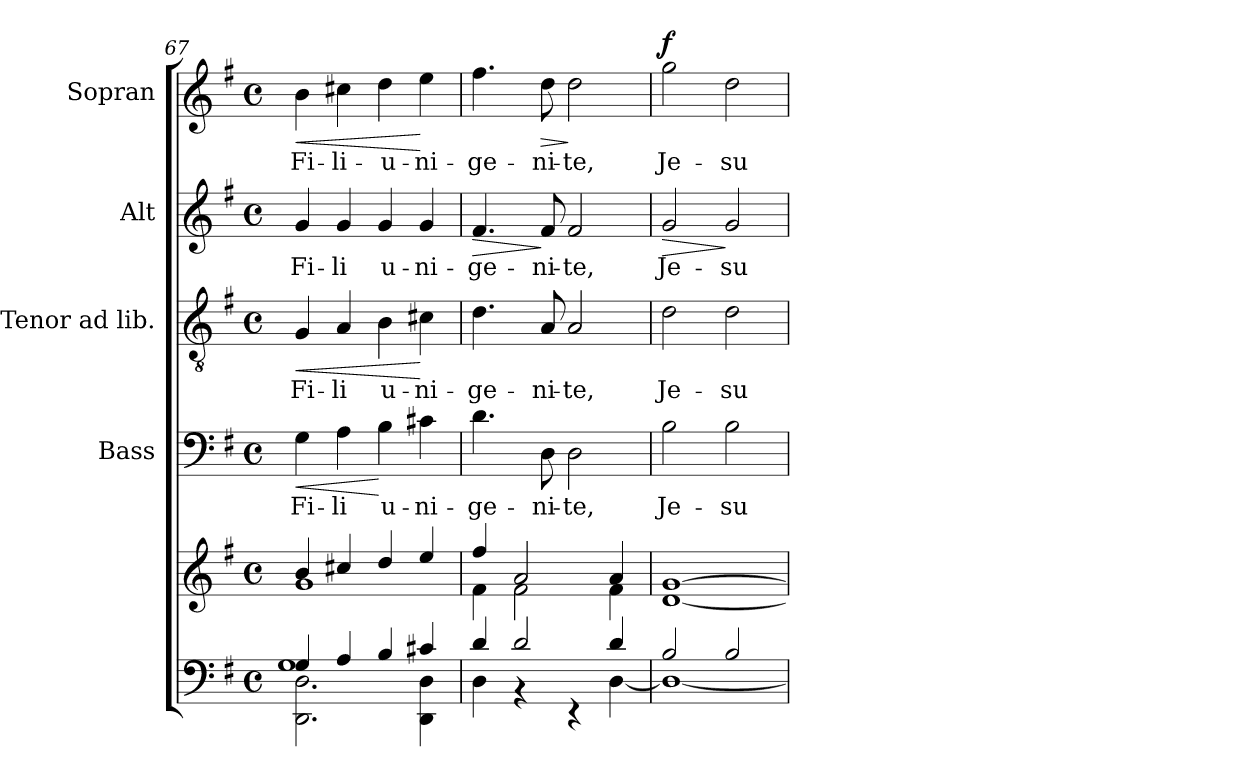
**kern	**kern	**kern	**text	**dynam	**kern	**text	**dynam	**kern	**text	**dynam	**kern	**text	**dynam
*part5	*part5	*part4	*part4	*part4	*part3	*part3	*part3	*part2	*part2	*part2	*part1	*part1	*part1
*staff6	*staff5	*staff4	*staff4	*staff4	*staff3	*staff3	*staff3	*staff2	*staff2	*staff2	*staff1	*staff1	*staff1
*	*	*I"Bass	*	*	*I"Tenor ad lib.	*	*	*I"Alt	*	*	*I"Sopran	*	*
*	*	*I'B.	*	*	*I'T.	*	*	*I'A.	*	*	*I'S.	*	*
!!LO:LB:g=z
*clefF4	*clefG2	*clefF4	*	*	*clefGv2	*	*	*clefG2	*	*	*clefG2	*	*
*k[f#]	*k[f#]	*k[f#]	*	*	*k[f#]	*	*	*k[f#]	*	*	*k[f#]	*	*
*G:	*G:	*G:	*	*	*G:	*	*	*G:	*	*	*G:	*	*
*M4/4	*M4/4	*M4/4	*	*	*M4/4	*	*	*M4/4	*	*	*M4/4	*	*
*met(c)	*met(c)	*met(c)	*	*	*met(c)	*	*	*met(c)	*	*	*met(c)	*	*
=67	=67	=67	=67	=67	=67	=67	=67	=67	=67	=67	=67	=67	=67
*^	*^	*	*	*	*	*	*	*	*	*	*	*	*
*	*^	*	*	*	*	*	*	*	*	*	*	*	*	*	*
!	!	!	!	!	!	!LO:LY:b	!LO:HP:b	!	!LO:LY:b	!LO:HP:b	!	!LO:LY:b	!	!	!LO:LY:b	!LO:HP:b
4G/	2.DD\ 2.D\	1G	4b/	1g	4G\	Fi-	<	4G/	Fi-	<	4g/	Fi-	.	4b\	Fi-	<
!	!	!	!	!	!	!LO:LY:b	!	!	!LO:LY:b	!	!	!LO:LY:b	!	!	!LO:LY:b	!
4A/	.	.	4cc#X/	.	4A\	-li	.	4A/	-li	.	4g/	-li	.	4cc#X\	-li-	.
!	!	!	!	!	!	!LO:LY:b	!	!	!LO:LY:b	!	!	!LO:LY:b	!	!	!LO:LY:b	!
4B/	.	.	4dd/	.	4B\	u-	[	4B\	u-	.	4g/	u-	.	4dd\	-u-	.
!	!	!	!	!	!	!LO:LY:b	!	!	!LO:LY:b	!	!	!LO:LY:b	!	!	!LO:LY:b	!
4c#X/	4DD\ 4D\	.	4ee/	.	4c#X\	-ni-	.	4c#X\	-ni-	[	4g/	-ni-	.	4ee\	-ni-	[
*	*v	*v	*	*	*	*	*	*	*	*	*	*	*	*	*	*
=68	=68	=68	=68	=68	=68	=68	=68	=68	=68	=68	=68	=68	=68	=68	=68
!	!	!	!	!	!LO:LY:b	!	!	!LO:LY:b	!	!	!LO:LY:b	!LO:HP:b	!	!LO:LY:b	!
4d/	4D\	4ff#/	4f#\	4.d\	-ge-	.	4.d\	-ge-	.	4.f#/	-ge-	>	4.ff#\	-ge-	.
2d/	4r	2a/	2f#\	.	.	.	.	.	.	.	.	.	.	.	.
!	!	!	!	!	!LO:LY:b	!	!	!LO:LY:b	!	!	!LO:LY:b	!	!	!LO:LY:b	!LO:HP:b
.	.	.	.	8D\	-ni-	.	8A/	-ni-	.	8f#/	-ni-	]	8dd\	-ni-	>
!	!	!	!	!	!LO:LY:b	!	!	!LO:LY:b	!	!	!LO:LY:b	!	!	!LO:LY:b	!
.	4rEE	.	.	2D\	-te,	.	2A/	-te,	.	2f#/	-te,	.	2dd\	-te,	]
4d/	[<4D\	4a/	4f#\	.	.	.	.	.	.	.	.	.	.	.	.
=69	=69	=69	=69	=69	=69	=69	=69	=69	=69	=69	=69	=69	=69	=69	=69
!	!	!	!	!	!LO:LY:b	!	!	!LO:LY:b	!	!	!LO:LY:b	!LO:HP:b	!	!LO:LY:b	!LO:DY:a
*	*	*v	*v	*	*	*	*	*	*	*	*	*	*	*	*
2B/	1D_	[1d [1g	2B\	Je-	.	2d\	Je-	.	2g/	Je-	>	2gg\	Je-	f
!	!	!	!	!LO:LY:b	!	!	!LO:LY:b	!	!	!LO:LY:b	!	!	!LO:LY:b	!
2B/	.	.	2B\	-su	.	2d\	-su	.	2g/	-su	]	2dd\	-su	.
*v	*v	*	*	*	*	*	*	*	*	*	*	*	*	*
=	=	=	=	=	=	=	=	=	=	=	=	=	=
*-	*-	*-	*-	*-	*-	*-	*-	*-	*-	*-	*-	*-	*-
